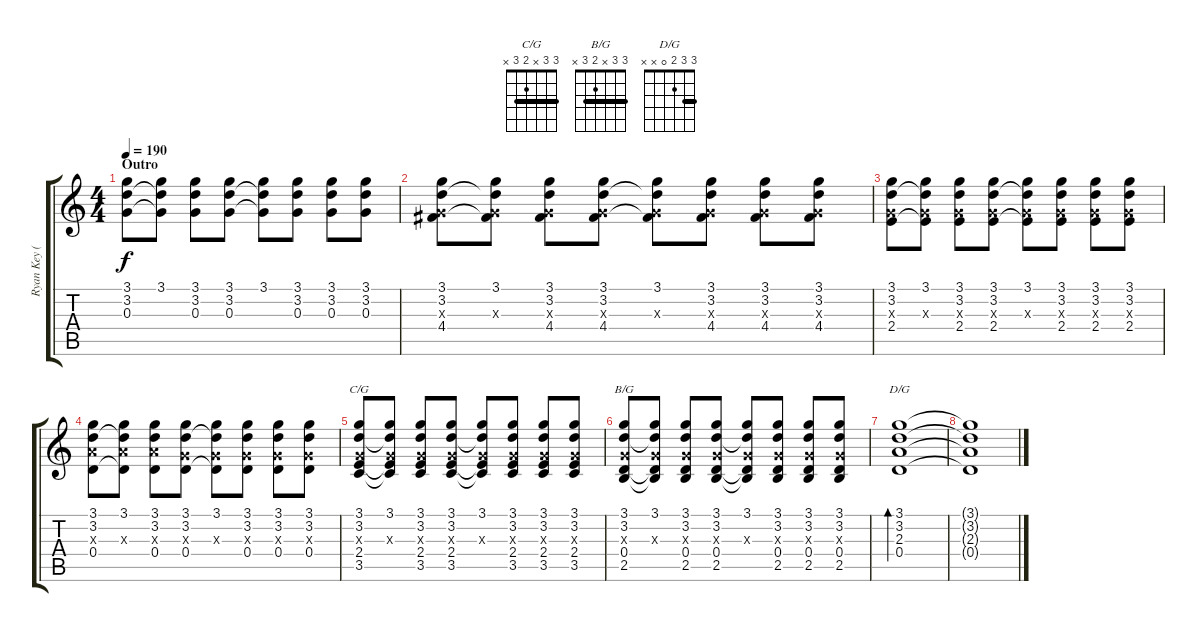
\track ("Ryan Key (Acoustic Guitar)" "Ryan Key (") {instrument acousticguitarsteel}
\staff {score tabs}
\tuning (E4 B3 G3 D3 A2 E2) {hide}
\chord ("C/G" 3 3 x 2 3 x) {barre 3}
\chord ("B/G" 3 3 x 2 3 x) {barre 3}
\chord ("D/G" 3 3 2 0 x x) {barre 3}
\ts (4 4)
\section ("" "Outro")
\tempo 190
\clef g2
\ks c
(3.1 3.2 0.3).8{dy f} (3.1 3.2{t} 0.3{t}).8 (3.1 3.2 0.3).8 (3.1 3.2 0.3).8 (3.1 3.2{t} 0.3{t}).8 (3.1 3.2 0.3).8 (3.1 3.2 0.3).8 (3.1 3.2 0.3).8 |
(3.1 3.2 0.3{x} 4.4).8 (3.1 3.2{t} 0.3{x} 4.4{t}).8 (3.1 3.2 0.3{x} 4.4).8 (3.1 3.2 0.3{x} 4.4).8 (3.1 3.2{t} 0.3{x} 4.4{t}).8 (3.1 3.2 0.3{x} 4.4).8 (3.1 3.2 0.3{x} 4.4).8 (3.1 3.2 0.3{x} 4.4).8 |
(3.1 3.2 0.3{x} 2.4).8 (3.1 3.2{t} 0.3{x} 2.4{t}).8 (3.1 3.2 0.3{x} 2.4).8 (3.1 3.2 0.3{x} 2.4).8 (3.1 3.2{t} 0.3{x} 2.4{t}).8 (3.1 3.2 0.3{x} 2.4).8 (3.1 3.2 0.3{x} 2.4).8 (3.1 3.2 0.3{x} 2.4).8 |
(3.1 3.2 2.3{x} 0.4).8 (3.1 3.2{t} 2.3{x} 0.4{t}).8 (3.1 3.2 2.3{x} 0.4).8 (3.1 3.2 0.3{x} 0.4).8 (3.1 3.2{t} 0.3{x} 0.4{t}).8 (3.1 3.2 0.3{x} 0.4).8 (3.1 3.2 0.3{x} 0.4).8 (3.1 3.2 0.3{x} 0.4).8 |
(3.1 3.2 0.3{x} 2.4 3.5).8{ch "C/G"} (3.1 3.2{t} 0.3{x} 2.4{t} 3.5{t}).8 (3.1 3.2 0.3{x} 2.4 3.5).8 (3.1 3.2 0.3{x} 2.4 3.5).8 (3.1 3.2{t} 0.3{x} 2.4{t} 3.5{t}).8 (3.1 3.2 0.3{x} 2.4 3.5).8 (3.1 3.2 0.3{x} 2.4 3.5).8 (3.1 3.2 0.3{x} 2.4 3.5).8 |
(3.1 3.2 0.3{x} 0.4 2.5).8{ch "B/G"} (3.1 3.2{t} 0.3{x} 0.4{t} 2.5{t}).8 (3.1 3.2 0.3{x} 0.4 2.5).8 (3.1 3.2 0.3{x} 0.4 2.5).8 (3.1 3.2{t} 0.3{x} 0.4{t} 2.5{t}).8 (3.1 3.2 0.3{x} 0.4 2.5).8 (3.1 3.2 0.3{x} 0.4 2.5).8 (3.1 3.2 0.3{x} 0.4 2.5).8 |
(3.1 3.2 2.3 0.4).1{bd 60 ch "D/G"} |
(3.1{t} 3.2{t} 2.3{t} 0.4{t}).1
